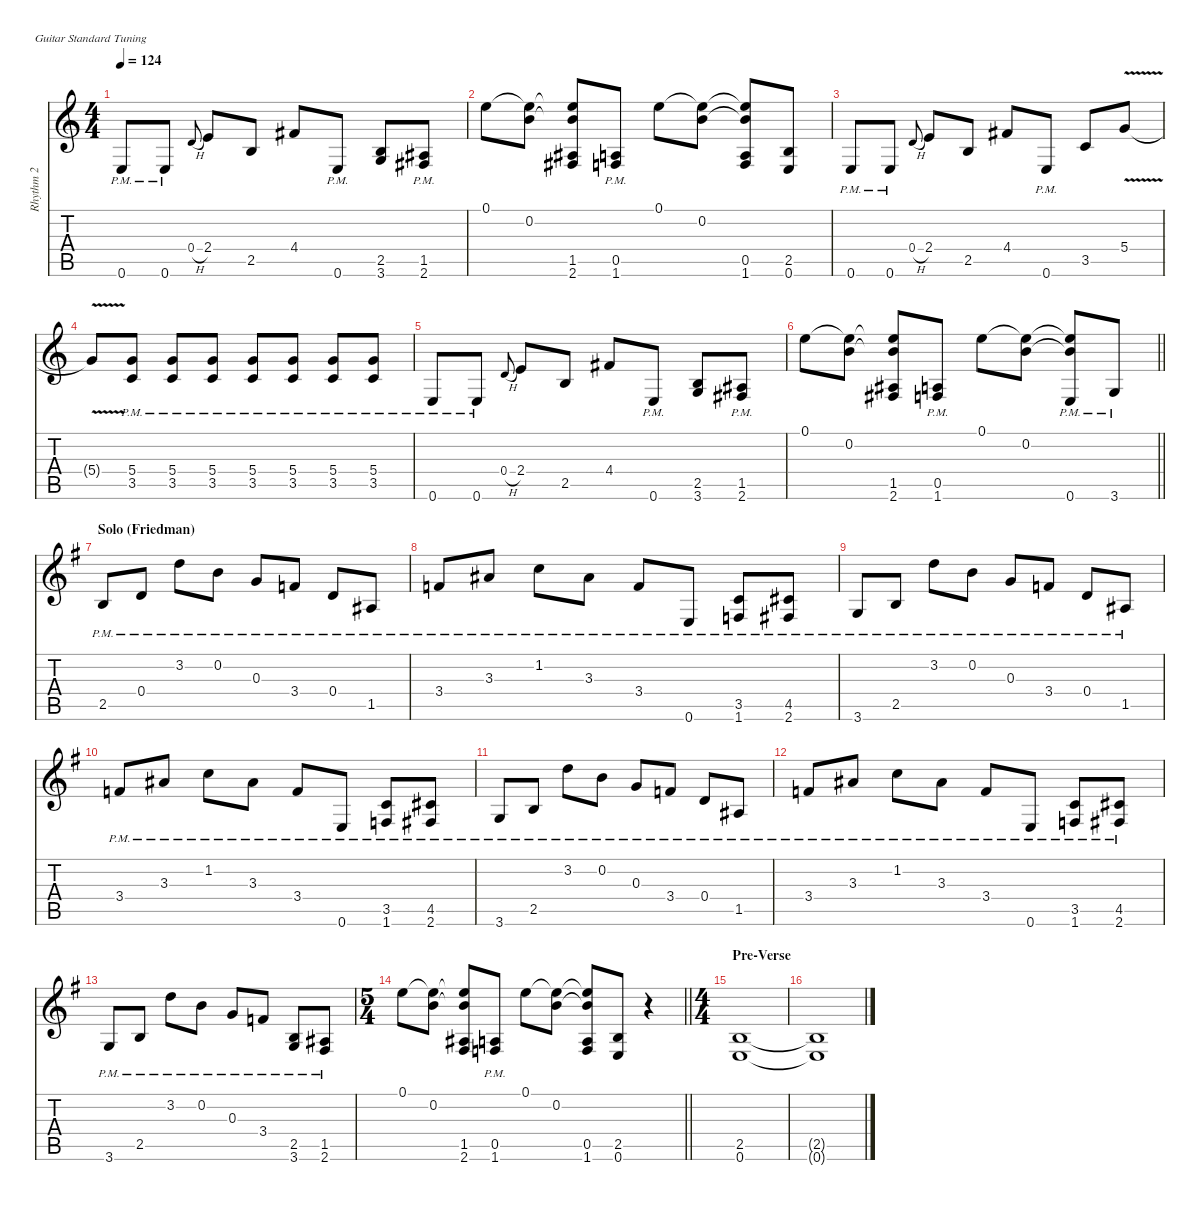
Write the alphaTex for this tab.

\defaultSystemsLayout 4
\hideDynamics
\bracketExtendMode nobrackets
\firstSystemTrackNameMode fullname
\otherSystemsTrackNameOrientation horizontal
\track ("Rhythm 2" "dist.guit.") {defaultSystemsLayout 4 instrument distortionguitar}
\staff {score tabs}
\tuning (E4 B3 G3 D3 A2 E2)
\ts (4 4)
\tempo 124
\clef g2
\ks c
0.6{pm}.8{dy f beam Up} 0.6{pm}.8{beam Up} 0.4{h}.8{gr onbeat dy mf beam Up} 2.4.8{dy f beam Up} 2.5.8{beam Up} 4.4{acc #}.8{beam Up} 0.6{pm}.8{beam Up} (2.5 3.6).8{beam Up} (1.5{pm acc #} 2.6{pm acc #}).8{beam Up} |
0.1.8{beam Down} (0.1{t} 0.2).8{beam Down} (0.1{t} 0.2{t} 1.5{acc #} 2.6{acc #}).8{beam Up} (0.5{pm} 1.6{pm}).8{beam Up} 0.1.8{beam Down} (0.1{t} 0.2).8{beam Down} (0.1{t} 0.2{t} 0.5 1.6).8{beam Up} (2.5 0.6).8{beam Up} |
0.6{pm}.8{beam Up} 0.6{pm}.8{beam Up} 0.4{h}.8{gr onbeat dy mf beam Up} 2.4.8{dy f beam Up} 2.5.8{beam Up} 4.4{acc #}.8{beam Up} 0.6{pm}.8{beam Up} 3.5.8{beam Up} 5.4{v}.8{beam Up} |
5.4{v t}.8{beam Up} (5.4{pm} 3.5{pm}).8{beam Up} (5.4{pm} 3.5{pm}).8{beam Up} (5.4{pm} 3.5{pm}).8{beam Up} (5.4{pm} 3.5{pm}).8{beam Up} (5.4{pm} 3.5{pm}).8{beam Up} (5.4{pm} 3.5{pm}).8{beam Up} (5.4{pm} 3.5{pm}).8{beam Up} |
0.6{pm}.8{beam Up} 0.6{pm}.8{beam Up} 0.4{h}.8{gr onbeat dy mf beam Up} 2.4.8{dy f beam Up} 2.5.8{beam Up} 4.4{acc #}.8{beam Up} 0.6{pm}.8{beam Up} (2.5 3.6).8{beam Up} (1.5{pm acc #} 2.6{pm acc #}).8{beam Up} |
\barLineRight lightlight
0.1.8{beam Down} (0.1{t} 0.2).8{beam Down} (0.1{t} 0.2{t} 1.5{acc #} 2.6{acc #}).8{beam Up} (0.5{pm} 1.6{pm}).8{beam Up} 0.1.8{beam Down} (0.1{t} 0.2).8{beam Down} (0.1{t} 0.2{t} 0.6{pm}).8{beam Up} 3.6{pm}.8{beam Up} |
\section ("" "Solo (Friedman)")
\ks g
2.5{pm acc forcenatural}.8{beam Up} 0.4{pm acc forcenatural}.8{beam Up} 3.2{pm acc forcenatural}.8{beam Down} 0.2{pm acc forcenatural}.8{beam Down} 0.3{pm acc forcenatural}.8{beam Up} 3.4{pm acc forcenatural}.8{beam Up} 0.4{pm acc forcenatural}.8{beam Up} 1.5{pm acc #}.8{beam Up} |
3.4{pm acc forcenatural}.8{beam Up} 3.3{pm acc #}.8{beam Up} 1.2{pm acc forcenatural}.8{beam Down} 3.3{pm acc #}.8{beam Down} 3.4{pm acc forcenatural}.8{beam Up} 0.6{pm acc forcenatural}.8{beam Up} (3.5{pm acc forcenatural} 1.6{pm acc forcenatural}).8{beam Up} (4.5{pm acc #} 2.6{pm acc #}).8{beam Up} |
3.6{pm acc forcenatural}.8{beam Up} 2.5{pm acc forcenatural}.8{beam Up} 3.2{pm acc forcenatural}.8{beam Down} 0.2{pm acc forcenatural}.8{beam Down} 0.3{pm acc forcenatural}.8{beam Up} 3.4{pm acc forcenatural}.8{beam Up} 0.4{pm acc forcenatural}.8{beam Up} 1.5{pm acc #}.8{beam Up} |
3.4{pm acc forcenatural}.8{beam Up} 3.3{pm acc #}.8{beam Up} 1.2{pm acc forcenatural}.8{beam Down} 3.3{pm acc #}.8{beam Down} 3.4{pm acc forcenatural}.8{beam Up} 0.6{pm acc forcenatural}.8{beam Up} (3.5{pm acc forcenatural} 1.6{pm acc forcenatural}).8{beam Up} (4.5{pm acc #} 2.6{pm acc #}).8{beam Up} |
3.6{pm acc forcenatural}.8{beam Up} 2.5{pm acc forcenatural}.8{beam Up} 3.2{pm acc forcenatural}.8{beam Down} 0.2{pm acc forcenatural}.8{beam Down} 0.3{pm acc forcenatural}.8{beam Up} 3.4{pm acc forcenatural}.8{beam Up} 0.4{pm acc forcenatural}.8{beam Up} 1.5{pm acc #}.8{beam Up} |
3.4{pm acc forcenatural}.8{beam Up} 3.3{pm acc #}.8{beam Up} 1.2{pm acc forcenatural}.8{beam Down} 3.3{pm acc #}.8{beam Down} 3.4{pm acc forcenatural}.8{beam Up} 0.6{pm acc forcenatural}.8{beam Up} (3.5{pm acc forcenatural} 1.6{pm acc forcenatural}).8{beam Up} (4.5{pm acc #} 2.6{pm acc #}).8{beam Up} |
3.6{pm acc forcenatural}.8{beam Up} 2.5{pm acc forcenatural}.8{beam Up} 3.2{pm acc forcenatural}.8{beam Down} 0.2{pm acc forcenatural}.8{beam Down} 0.3{pm acc forcenatural}.8{beam Up} 3.4{pm acc forcenatural}.8{beam Up} (2.5{pm acc forcenatural} 3.6{pm acc forcenatural}).8{beam Up} (1.5{pm acc #} 2.6{pm acc #}).8{beam Up} |
\ts (5 4)
\beaming (8 2 2 2 4)
\barLineRight lightlight
0.1{acc forcenatural}.8{beam Down} (0.1{t acc forcenatural} 0.2{acc forcenatural}).8{beam Down} (0.1{t acc forcenatural} 0.2{t acc forcenatural} 1.5{acc #} 2.6{acc #}).8{beam Up} (0.5{pm acc forcenatural} 1.6{pm acc forcenatural}).8{beam Up} 0.1{acc forcenatural}.8{beam Down} (0.1{t acc forcenatural} 0.2{acc forcenatural}).8{beam Down} (0.1{t acc forcenatural} 0.2{t acc forcenatural} 0.5{acc forcenatural} 1.6{acc forcenatural}).8{beam Up} (2.5{acc forcenatural} 0.6{acc forcenatural}).8{beam Up} r.4{beam Up} |
\ts (4 4)
\beaming (8 2 2 2 2)
\section ("" "Pre-Verse")
(2.5{acc forcenatural} 0.6{acc forcenatural}).1{beam Up} |
(2.5{t acc forcenatural} 0.6{t acc forcenatural}).1{beam Up}
